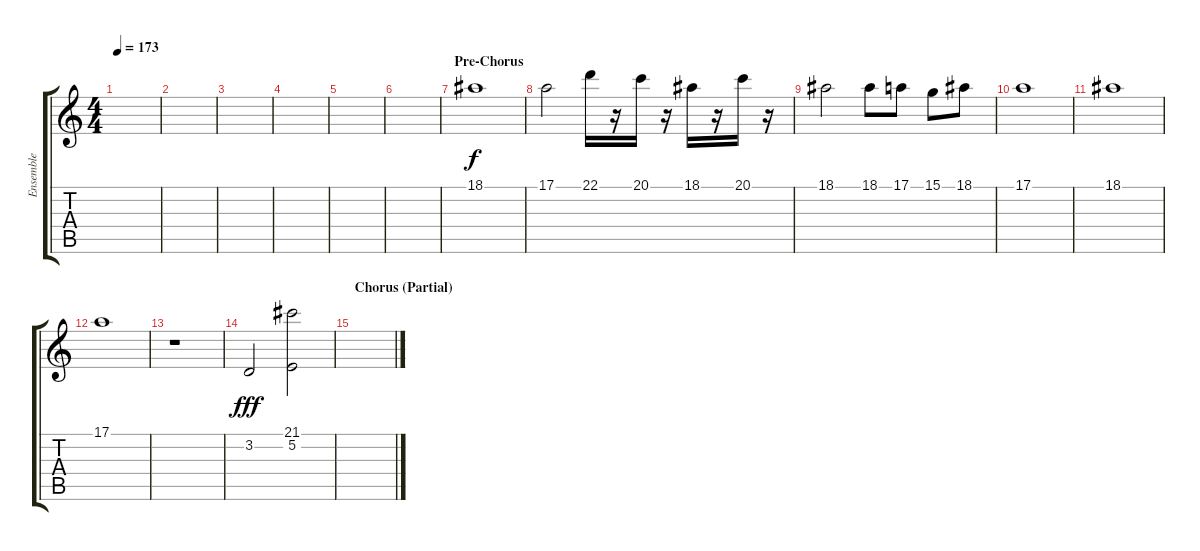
\track ("Ensemble" "Ensemble") {instrument stringensemble1}
\staff {score tabs}
\tuning (E4 B3 G3 D3 A2 E2) {hide}
\ts (4 4)
\tempo 173
\clef g2
\ks c
|
|
|
|
|
|
\section ("" "Pre-Chorus")
18.1.1 |
17.1.2 22.1.16 r.16 20.1.16 r.16 18.1.16 r.16 20.1.16 r.16 |
18.1.2 18.1.8 17.1.8 15.1.8 18.1.8 |
17.1.1 |
18.1.1 |
17.1.1 |
r.1 |
3.2.2{dy fff} (21.1 5.2).2 |
\section ("" "Chorus (Partial)")
